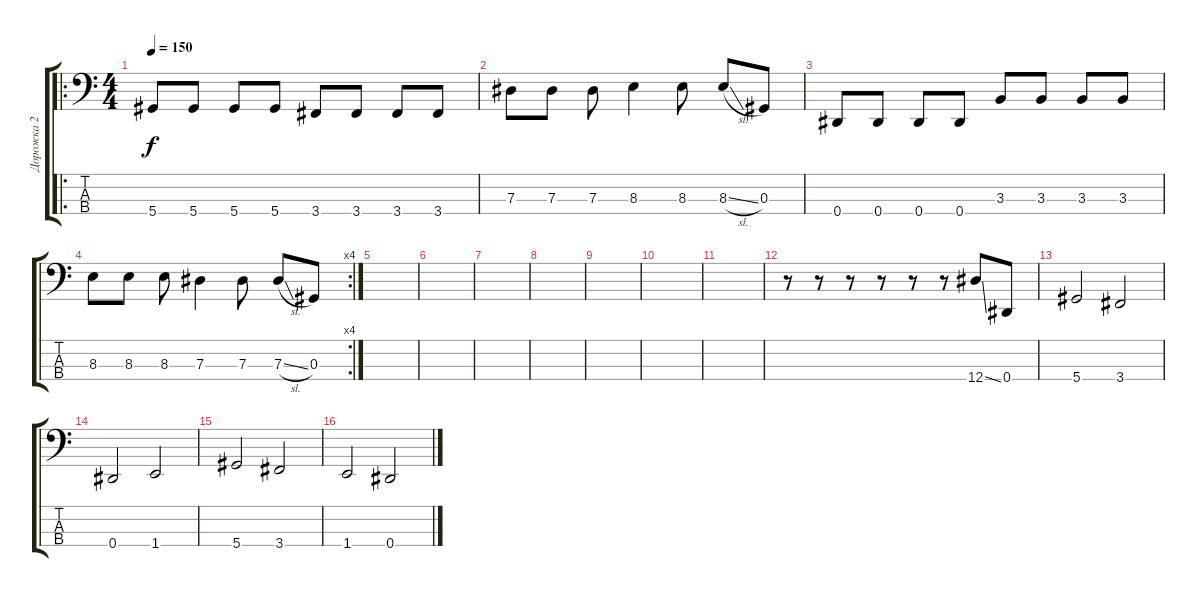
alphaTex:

\track ("Дорожка 2" "Дорожка 2") {instrument electricbassfinger}
\staff {score tabs}
\tuning (Gb2 Db2 Ab1 Eb1) {hide}
\ro
\ts (4 4)
\tempo 150
\clef f4
\ks c
5.4.8{dy f} 5.4.8 5.4.8 5.4.8 3.4.8 3.4.8 3.4.8 3.4.8 |
7.3.8 7.3.8 7.3.8 8.3.4 8.3.8 8.3{sl}.8 0.3.8 |
0.4.8 0.4.8 0.4.8 0.4.8 3.3.8 3.3.8 3.3.8 3.3.8 |
\rc 4
8.3.8 8.3.8 8.3.8 7.3.4 7.3.8 7.3{sl}.8 0.3.8 |
|
|
|
|
|
|
|
r.8 r.8 r.8 r.8 r.8 r.8 12.4{ss}.8 0.4.8 |
5.4.2 3.4.2 |
0.4.2 1.4.2 |
5.4.2 3.4.2 |
1.4.2 0.4.2
